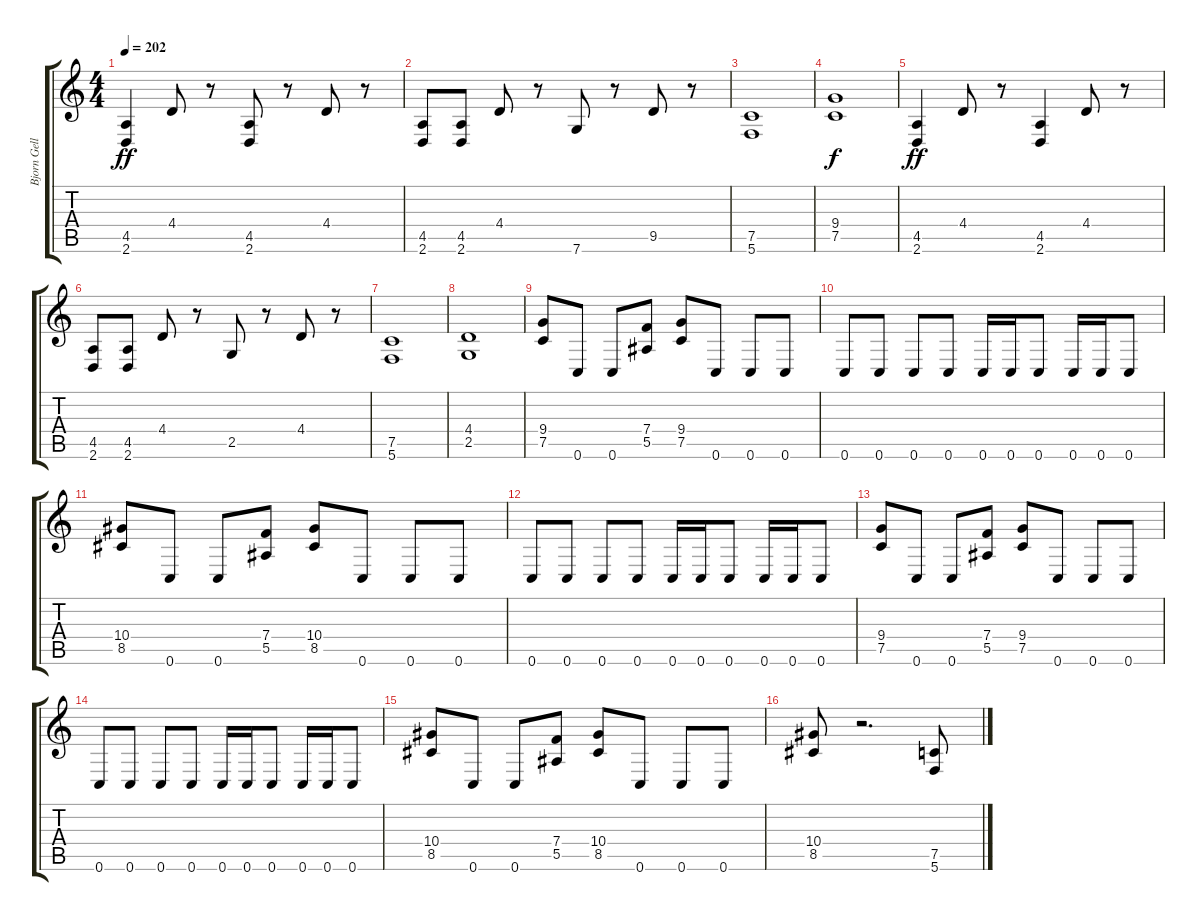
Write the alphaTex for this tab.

\track ("Bjorn Gellotte" "Bjorn Gell") {instrument distortionguitar}
\staff {score tabs}
\tuning (C4 G3 Eb3 Bb2 F2 C2) {hide}
\ts (4 4)
\tempo 202
\clef g2
\ks c
(4.5 2.6).4{dy ff} 4.4.8 r.8 (4.5 2.6).8 r.8 4.4.8 r.8 |
(4.5 2.6).8 (4.5 2.6).8 4.4.8 r.8 7.6.8 r.8 9.5.8 r.8 |
(7.5 5.6).1 |
(9.4 7.5).1{dy f} |
(4.5 2.6).4{dy ff} 4.4.8 r.8 (4.5 2.6).4 4.4.8 r.8 |
(4.5 2.6).8 (4.5 2.6).8 4.4.8 r.8 2.5.8 r.8 4.4.8 r.8 |
(7.5 5.6).1 |
(4.4 2.5).1 |
(9.4 7.5).8 0.6.8 0.6.8 (7.4 5.5).8 (9.4 7.5).8 0.6.8 0.6.8 0.6.8 |
0.6.8 0.6.8 0.6.8 0.6.8 0.6.16 0.6.16 0.6.8 0.6.16 0.6.16 0.6.8 |
(10.4 8.5).8 0.6.8 0.6.8 (7.4 5.5).8 (10.4 8.5).8 0.6.8 0.6.8 0.6.8 |
0.6.8 0.6.8 0.6.8 0.6.8 0.6.16 0.6.16 0.6.8 0.6.16 0.6.16 0.6.8 |
(9.4 7.5).8 0.6.8 0.6.8 (7.4 5.5).8 (9.4 7.5).8 0.6.8 0.6.8 0.6.8 |
0.6.8 0.6.8 0.6.8 0.6.8 0.6.16 0.6.16 0.6.8 0.6.16 0.6.16 0.6.8 |
(10.4 8.5).8 0.6.8 0.6.8 (7.4 5.5).8 (10.4 8.5).8 0.6.8 0.6.8 0.6.8 |
(10.4 8.5).8 r.2{d} (7.5 5.6).8
